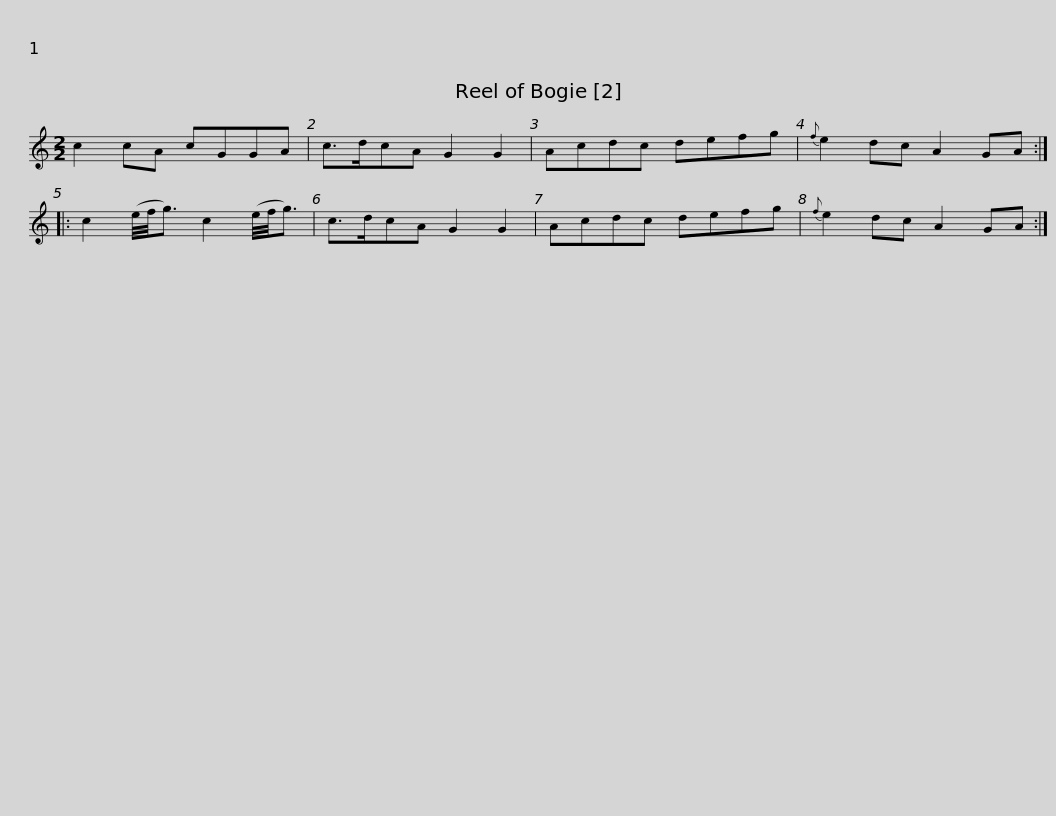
X:1
L:1/8
M:2/2
I:linebreak $
K:C
V:1 treble
V:1
 c2 cA cGGA | c>dcA G2 G2 | Acdc defg |{f} e2 dc A2 GA :: c2 (e/4f/4g3/2) c2 (e/4f/4g3/2) | %5
 c>dcA G2 G2 |$ Acdc defg |{f} e2 dc A2 GA :| %8
